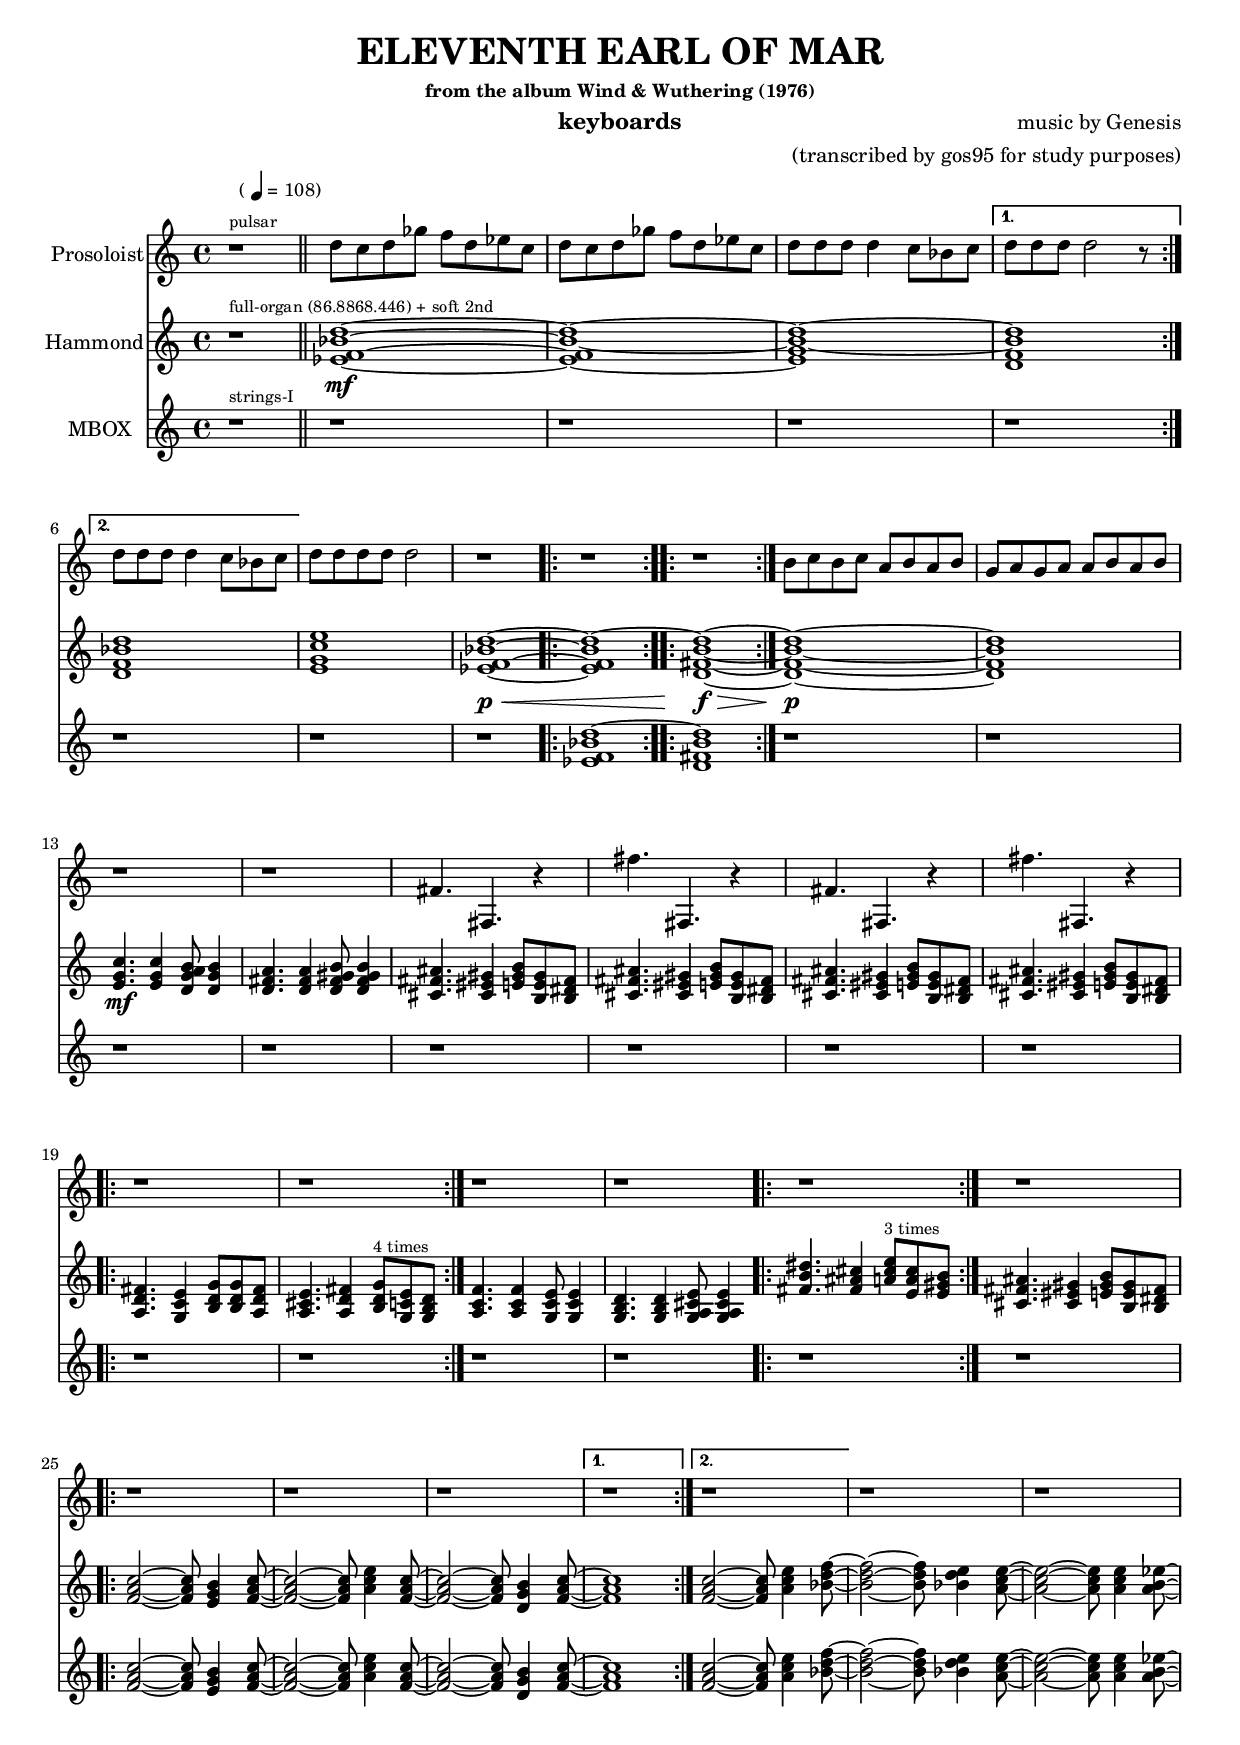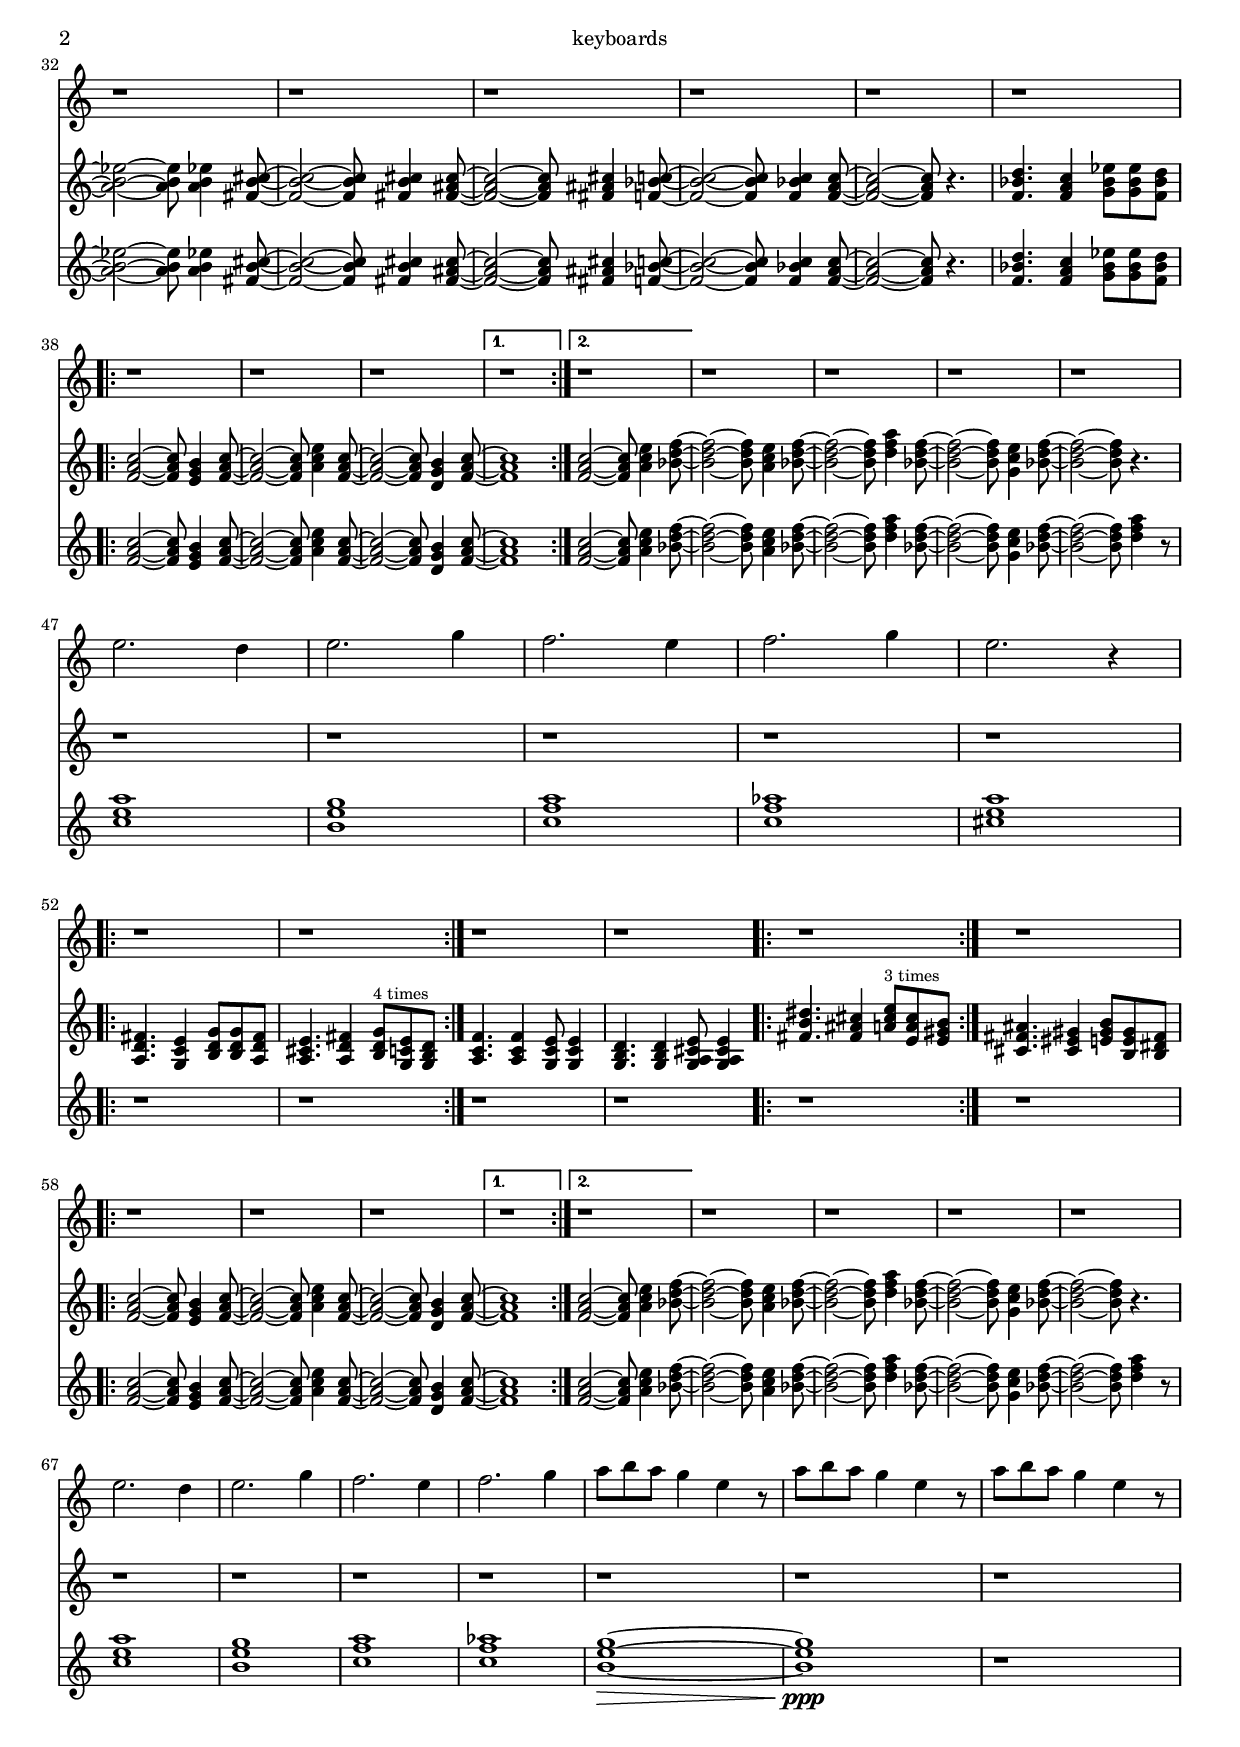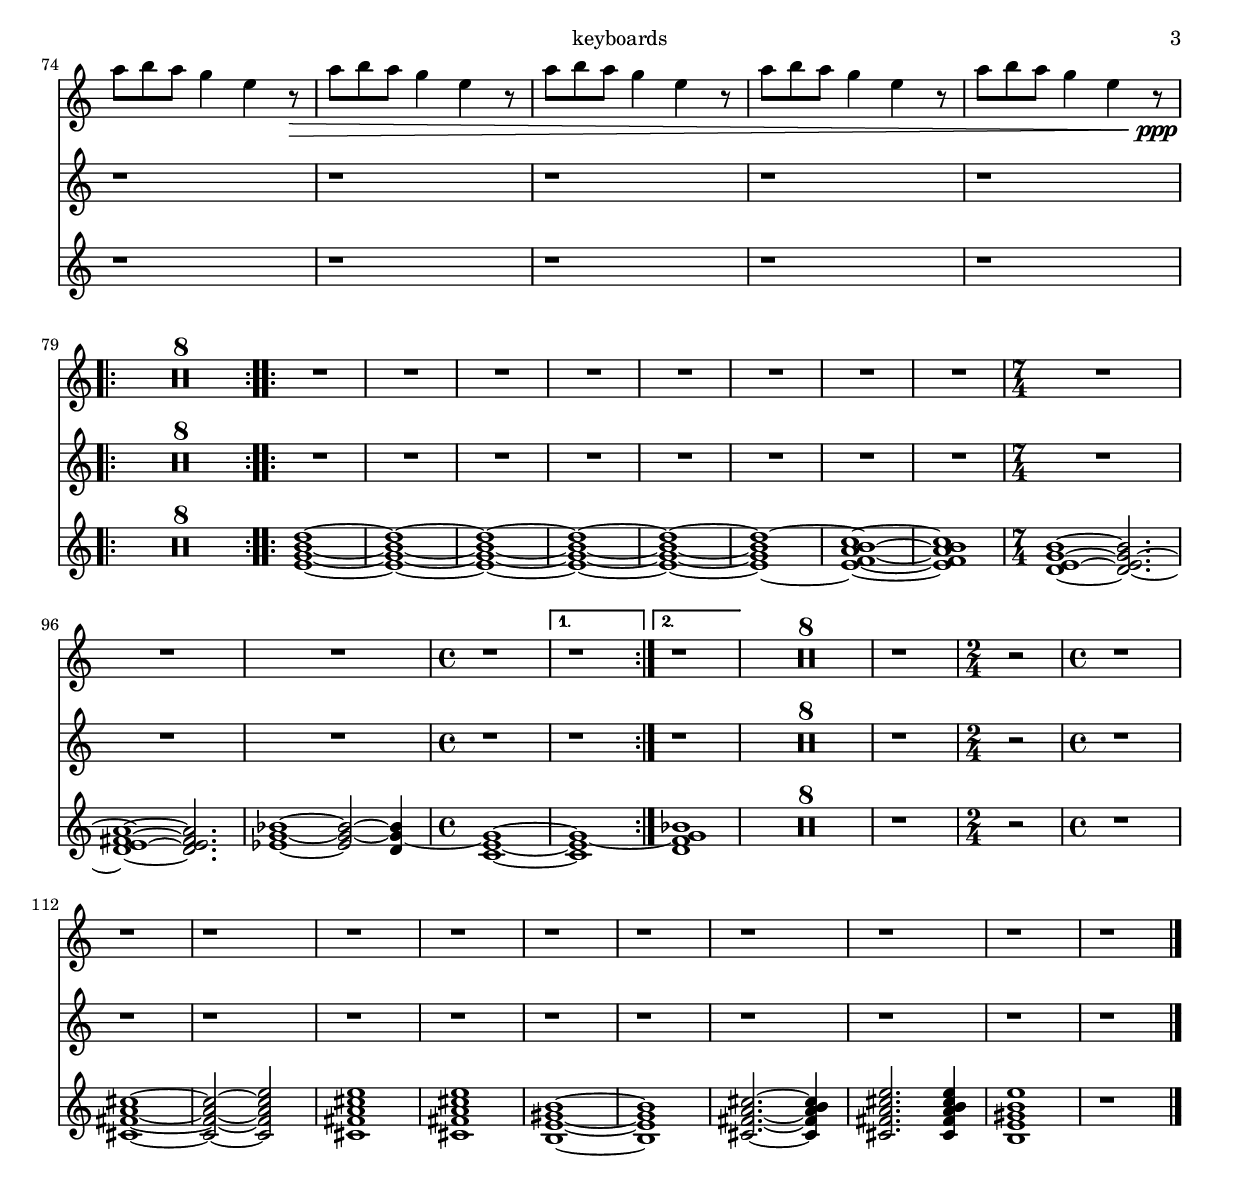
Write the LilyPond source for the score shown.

% ===========================================================================================================
% eleventh-earl-of-mar.ly
%  _____ _        ___            _       ___ _    _      ___   __ _____ _         ___                 _    
% |_   _| |_  ___| _ ) __ _ _ _ | |__ __/ __(_)__| |___ / _ \ / _|_   _| |_  ___ / __|___ _ _  ___ __(_)___
%   | | | ' \/ -_) _ \/ _` | ' \| / /(_-<__ \ / _` / -_) (_) |  _| | | | ' \/ -_) (_ / -_) ' \/ -_|_-< (_-<
%   |_| |_||_\___|___/\__,_|_||_|_\_\/__/___/_\__,_\___|\___/|_|   |_| |_||_\___|\___\___|_||_\___/__/_/__/
%                                                                                                          
% Copyright (c) 2020 Alessandro Fraschetti (mail: gos95@gommagomma.net)
%
% Permission is hereby granted, free of charge, to any person obtaining a copy
% of this software and associated documentation files (the "Software"), to deal
% in the Software without restriction, including without limitation the rights
% to use, copy, modify, merge, publish, distribute, sublicense, and/or sell
% copies of the Software, and to permit persons to whom the Software is
% furnished to do so, subject to the following conditions:
% 
% The above copyright notice and this permission notice shall be included in all
% copies or substantial portions of the Software.
% 
% THE SOFTWARE IS PROVIDED "AS IS", WITHOUT WARRANTY OF ANY KIND, EXPRESS OR
% IMPLIED, INCLUDING BUT NOT LIMITED TO THE WARRANTIES OF MERCHANTABILITY,
% FITNESS FOR A PARTICULAR PURPOSE AND NONINFRINGEMENT. IN NO EVENT SHALL THE
% AUTHORS OR COPYRIGHT HOLDERS BE LIABLE FOR ANY CLAIM, DAMAGES OR OTHER
% LIABILITY, WHETHER IN AN ACTION OF CONTRACT, TORT OR OTHERWISE, ARISING FROM,
% OUT OF OR IN CONNECTION WITH THE SOFTWARE OR THE USE OR OTHER DEALINGS IN THE
% SOFTWARE.
% ===========================================================================================================


\version "2.12.3"
#(ly:set-option 'delete-intermediate-files #t)
#(set-global-staff-size 18)


% ===========================================================================================================
% ------------------------------------------  S E C T I O N S  ----------------------------------------------
% ===========================================================================================================


% -----------------------------------------------------------------------------------------------------------
% --  INTRO  ------------------------------------------------------------------------------------------------
% -----------------------------------------------------------------------------------------------------------
prosoloistIntro = \relative c'' {
    \repeat volta 2 {
        d8 c d ges f d ees c
	    d8 c d ges f d ees c
	    d d d d4 c8 bes c
	} \alternative {
	    {d d d d2 r8}
	    {d d d d4 c8 bes c}
	}
	d d d d d2
	r1
	\repeat volta 9 {
	    r1
    }
	\repeat volta 6 {
	    r1
    }
	b8 c b c  a b a b
	g a g a   a b a b
}
hammondIntro = \relative c' {
    \repeat volta 2 {
        <ees f bes d>1~ \mf
	    <ees f bes d>1~
	    <ees g bes d>1~
	} \alternative {
	    {<d f bes d>1}
	    {<d f bes d>1}
	}
	<e g c e>1
	<ees f bes d>1~ \p \<
	\repeat volta 6 {
	    <ees f bes d>1~
    }
	\repeat volta 6 {
	    <d fis b d>1~ \f \>
    }
	<d fis b d>1~ \p
	<d fis b d>1
}
stringsIntro = \relative c' {
    \repeat volta 2 {
        r1 r1 r1
    } \alternative {
	    {r1}
	    {r1}
	}
	r1
	r1
	\repeat volta 6 {
	    <ees f bes d>1~
    }
	\repeat volta 6 {
	    <d fis b d>1
    }
	r1
	r1
}
% -----------------------------------------------------------------------------------------------------------
% --  BRIDGE A  ---------------------------------------------------------------------------------------------
% -----------------------------------------------------------------------------------------------------------
prosoloistBridgeA = \relative c'' {
	r1
    r1
	fis,4. fis,4. r4
	fis''4. fis,,4. r4
	fis'4. fis,4. r4
	fis''4. fis,,4. r4
}
hammondBridgeA = \relative c' {
	<e g c>4. \mf  <e g c>4   <d g a b>8     <d g b>4
	<d fis a>4. <d fis a>4 <d fis gis b>8 <d fis gis b>4
	<cis fis ais>4. <cis eis gis >4 <e gis b>8 <b e gis>8 <b dis fis>8
	<cis fis ais>4. <cis eis gis >4 <e gis b>8 <b e gis>8 <b dis fis>8
	<cis fis ais>4. <cis eis gis >4 <e gis b>8 <b e gis>8 <b dis fis>8
	<cis fis ais>4. <cis eis gis >4 <e gis b>8 <b e gis>8 <b dis fis>8
}
restBridgeA = \relative c'' {
    r1 r1
	r1 r1 r1 r1
}
% -----------------------------------------------------------------------------------------------------------
% --  TEMA 1  -----------------------------------------------------------------------------------------------
% -----------------------------------------------------------------------------------------------------------
hammondTemaOne = \relative c' {
    \repeat volta 4 {
        <a d fis>4. <g c e>4 <b d g>8  <b d g>8 <a d fis>8
	    <a cis e>4. <a d fis>4 <b d g>8 ^\markup { \tiny {4 times} } <g c e>8 <g b d>8
    }
    <a c f>4. <a c f>4 <g c e>8 <g c e>4
	<g b d>4. <g b d>4 <g a cis e>8 <g a cis e>4

	\repeat volta 3 {
	    <fis' b dis>4. <fis ais cis>4 <a cis e>8 ^\markup { \tiny {3 times} } <e a cis>8 <e gis b>8
	}
	<cis fis ais>4. <cis eis gis >4 <e gis b>8 <b e gis>8 <b dis fis>8
}
restTemaOne = \relative c'' {
    \repeat volta 4 {
        r1 r1
    }
	r1 r1
	\repeat volta 3 {
	    r1
	}
	r1
}
% -----------------------------------------------------------------------------------------------------------
% --  TEMA 2  -----------------------------------------------------------------------------------------------
% -----------------------------------------------------------------------------------------------------------
hammondTemaTwoA = \relative c' {
    \repeat volta 2 {
        <f a c>2~ <f a c>8 <e g b>4 <f a c>8~
	    <f a c>2~ <f a c>8 <a c e>4 <f a c>8~
	    <f a c>2~ <f a c>8 <d g b>4 <f a c>8~
	} \alternative {
	    {<f a c>1}
	    {<f a c>2~ <f a c>8 <a c e>4 <bes d f>8~}
	}
    <bes d f>2~ <bes d f>8 <bes d e>4 <a c e>8~
	<a c e>2~ <a c e>8 <a c e>4 <a b ees>8~
	<a b ees>2~ <a b ees>8 <a b ees>4 <fis b cis>8~
	<fis b cis>2~ <fis b cis>8 <fis b cis>4 <fis ais cis>8~
	<fis ais cis>2~ <fis ais cis>8 <fis ais cis>4 <f bes c>8~
	<f bes c>2~ <f bes c>8 <f bes c>4 <f a c>8~
	<f a c>2~ <f a c>8 r4.
	<f bes d>4. <f a c>4 <g bes ees>8 <g bes ees>8 <f bes d>8
}
hammondTemaTwoB = \relative c' {
    \repeat volta 2 {
        <f a c>2~ <f a c>8 <e g b>4 <f a c>8~
	    <f a c>2~ <f a c>8 <a c e>4 <f a c>8~
	    <f a c>2~ <f a c>8 <d g b>4 <f a c>8~
	} \alternative {
	    {<f a c>1}
	    {<f a c>2~ <f a c>8 <a c e>4 <bes d f>8~}
	}
    <bes d f>2~ <bes d f>8 <a c e>4 <bes d f>8~
	<bes d f>2~ <bes d f>8 <d f a>4 <bes d f>8~
	<bes d f>2~ <bes d f>8 <g c e>4 <bes d f>8~
	<bes d f>2~ <bes d f>8 r4.
}
stringsTemaTwoA = \relative c' {
    \repeat volta 2 {
        <f a c>2~ <f a c>8 <e g b>4 <f a c>8~
	    <f a c>2~ <f a c>8 <a c e>4 <f a c>8~
	    <f a c>2~ <f a c>8 <d g b>4 <f a c>8~
	} \alternative {
	    {<f a c>1}
	    {<f a c>2~ <f a c>8 <a c e>4 <bes d f>8~}
	}
    <bes d f>2~ <bes d f>8 <bes d e>4 <a c e>8~
	<a c e>2~ <a c e>8 <a c e>4 <a b ees>8~
	<a b ees>2~ <a b ees>8 <a b ees>4 <fis b cis>8~
	<fis b cis>2~ <fis b cis>8 <fis b cis>4 <fis ais cis>8~
	<fis ais cis>2~ <fis ais cis>8 <fis ais cis>4 <f bes c>8~
	<f bes c>2~ <f bes c>8 <f bes c>4 <f a c>8~
	<f a c>2~ <f a c>8 r4.
	<f bes d>4. <f a c>4 <g bes ees>8 <g bes ees>8 <f bes d>8
}
stringsTemaTwoB = \relative c' {
    \repeat volta 2 {
        <f a c>2~ <f a c>8 <e g b>4 <f a c>8~
	    <f a c>2~ <f a c>8 <a c e>4 <f a c>8~
	    <f a c>2~ <f a c>8 <d g b>4 <f a c>8~
	} \alternative {
	    {<f a c>1}
	    {<f a c>2~ <f a c>8 <a c e>4 <bes d f>8~}
	}
    <bes d f>2~ <bes d f>8 <a c e>4 <bes d f>8~
	<bes d f>2~ <bes d f>8 <d f a>4 <bes d f>8~
	<bes d f>2~ <bes d f>8 <g c e>4 <bes d f>8~
	<bes d f>2~ <bes d f>8 <d f a>4 r8
}
restTemaTwoA = \relative c'' {
    \repeat volta 2 {
        r1	    r1	    r1
	} \alternative {
	    {r1}
	    {r1}
	}
    r1	r1	r1	r1	r1	r1	r1	r1
}
restTemaTwoB = \relative c'' {
    \repeat volta 2 {
        r1	    r1	    r1
	} \alternative {
	    {r1}
	    {r1}
	}
    r1	r1	r1	r1
}
% -----------------------------------------------------------------------------------------------------------
% --  TEMA 3  -----------------------------------------------------------------------------------------------
% -----------------------------------------------------------------------------------------------------------
prosoloistTemaThree = \relative c'' {
    e2. d4
	e2. g4
	f2. e4
	f2. g4
	e2. r4
}
stringsTemaThree = \relative c'' {
    <c e a>1
	<b e g>1
	<c f a>1
	<c f aes>1
	<cis e a>1
}
restTemaThree = \relative c'' {
	r1 r1 r1 r1 r1
}
prosoloistTemaThreeB = \relative c'' {
    e2. d4
	e2. g4
	f2. e4
	f2. g4

	a8 b a g4 e4 r8
	a8 b a g4 e4 r8
    a8 b a g4 e4 r8
	a8 b a g4 e4 r8 \>
	a8 b a g4 e4 r8
	a8 b a g4 e4 r8
    a8 b a g4 e4 r8
	a8 b a g4 e4 r8 \ppp
}
stringsTemaThreeB = \relative c'' {
    <c e a>1
	<b e g>1
	<c f a>1
	<c f aes>1

	<b e g>1~ \>
	<b e g>1 \ppp
	r1 r1 r1 r1 r1 r1
}
restTemaThreeB = \relative c'' {
	r1 r1 r1 r1
	r1 r1 r1 r1 r1 r1 r1 r1
}
% -----------------------------------------------------------------------------------------------------------
% --  BRIDGE B  ---------------------------------------------------------------------------------------------
% -----------------------------------------------------------------------------------------------------------
stringsBridgeB = \relative c' {
% 44.3845.005
    \repeat volta 2 {
        \compressFullBarRests
        R1*8
	    \expandFullBarRests
	}
	\repeat volta 2 {
	    <e g b d>1~
		<e g b d>1~
		<e g b d>1~
		<e g b d>1~

        <e g b d>1~
		<e g b d>1~
		<e f a b c>1~
		<e f a b c>1

		\time 7/4
		<d e g b>1~  <d e g b>2.~
		<d e fis a>1~  <d e fis a>2.
		<ees g bes>1~  <ees g bes>2~ <d g bes>4~

		\time 4/4
		<c e g>1~
	} \alternative {
	    {<c e g>1~}
	    {<d f g bes>1}
	}
	\compressFullBarRests
    R1*8
	\expandFullBarRests
    
	r1 \time 2/4 r2 \time 4/4 r1
	<cis fis a cis>1~
	<cis fis a cis>2~ <cis fis a cis e>2
	<cis fis a cis e>1
	<cis fis a cis e>1
	<b e gis b>1~
	<b e gis b>1

	<cis fis a cis>2.~ <cis fis a b cis>4
	<cis fis a cis e>2. <cis fis a b cis e>4
	<b e gis b e>1
	r1
}
restBridgeB = \relative c'' {
    \repeat volta 2 {
        \compressFullBarRests
        R1*8
	    \expandFullBarRests
	}
	\repeat volta 2 {
        R1*8
		\time 7/4 R1..*3
		\time 4/4 r1
	} \alternative {
	    {r1}
	    {r1}
	}
	\compressFullBarRests
    R1*8
	\expandFullBarRests

	r1 \time 2/4 r2 \time 4/4 r1
	r1 r1 r1 r1 r1 r1 r1 r1 r1 r1
}
% -----------------------------------------------------------------------------------------------------------
% --  FINALE  -----------------------------------------------------------------------------------------------
% -----------------------------------------------------------------------------------------------------------
hammondFinale = \relative c' {
    r1\fermata
}
stringsFinale = \relative c''' {
	r1\fermata
}
restFinale = \relative c'' {
	r1\fermata
}
% ===========================================================================================================
% --------------------------------------------  B U I L D  --------------------------------------------------
% ===========================================================================================================
prosoloistPart = {
    \clef violin
	\time 4/4

	r1 ^\markup { \tiny {pulsar} }
	\bar "||"

	% -- INTRO --
	\prosoloistIntro
	\break

	% -- BRIDGE A
	\prosoloistBridgeA
	\break

	% -- TEMA 1
	\restTemaOne
	\break

	% -- TEMA 2
	\restTemaTwoA
	\break
	\restTemaTwoB
	\break

	% -- TEMA 3
	\prosoloistTemaThree
	\break

	% -- TEMA 1
	\restTemaOne
	\break

	% -- TEMA 2
	\restTemaTwoB
	\break

	% -- TEMA 3
	\prosoloistTemaThreeB
	\break

	% -- BRIDGE B
	\restBridgeB

	% -- FINALE
	\bar "|."
}

hammondPart = {
    \clef violin
	\time 4/4

    r1 ^\markup { \tiny {full-organ (86.8868.446) + soft 2nd} }

	% -- INTRO
	\hammondIntro

	% -- BRIDGE A
	\hammondBridgeA

	% -- TEMA 1
	\hammondTemaOne

	% -- TEMA 2
	\hammondTemaTwoA
	\hammondTemaTwoB

	% -- TEMA 3
	\restTemaThree

	% -- TEMA 1
	\hammondTemaOne

	% -- TEMA 2
	\hammondTemaTwoB

	% -- TEMA 3
	\restTemaThreeB

	% -- BRIDGE B
	\restBridgeB

	% -- FINALE
}

musicalboxPart = {
    \clef violin
	\time 4/4

    r1 ^\markup { \tiny {strings-I} }

	% -- INTRO
	\stringsIntro

	% -- BRIDGE A
	\restBridgeA

	% -- TEMA 1
	\restTemaOne

	% -- TEMA 2
	\stringsTemaTwoA
	\stringsTemaTwoB

	% -- TEMA 3
	\stringsTemaThree

	% -- TEMA 1
	\restTemaOne

	% -- TEMA 2
	\stringsTemaTwoB

	% -- TEMA 3
	\stringsTemaThreeB

	% -- BRIDGE B
	\stringsBridgeB

	% -- FINALE
}


% ===========================================================================================================
% ---------------------------------------------  B O O K  ---------------------------------------------------
% ===========================================================================================================
\book {

    \header {
        title       = \markup {\larger "ELEVENTH EARL OF MAR"}
        subtitle    = ""
        subsubtitle = "from the album Wind & Wuthering (1976)"
        instrument  = "keyboards"
        composer    = "music by Genesis"
        arranger    = "(transcribed by gos95 for study purposes)"
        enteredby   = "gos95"
        piece       = \markup { \bold "                             " \smaller { (\note #"4"#1 = 108) } }
%		copyright   = "Copyright (c) 2020 Alessandro Fraschetti (mail: gos95@gommagomma.net)"
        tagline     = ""
    }

    \score {
    <<
        \new Staff = "Prosoloist" \with { midiInstrument = #"lead 2 (sawtooth)" }
        <<
            \set Staff.instrumentName = \markup { "Prosoloist" }
            \prosoloistPart
        >>
        \new Staff = "Hammond" \with { midiInstrument = #"rock organ" }
        <<
            \set Staff.instrumentName = \markup { "Hammond" }
            \hammondPart
        >>
        \new Staff = "MusicalBox" \with { midiInstrument = #"synthstrings 1" }
        <<
            \set Staff.instrumentName = \markup { "MBOX" }
            \musicalboxPart
        >>
    >>
    \layout { \context { \override VerticalAlignment #'forced-distance = #8 } }
    \midi { \context { \Score tempoWholesPerMinute = #(ly:make-moment 108 4) } }
    }
}
% ===========================================================================================================